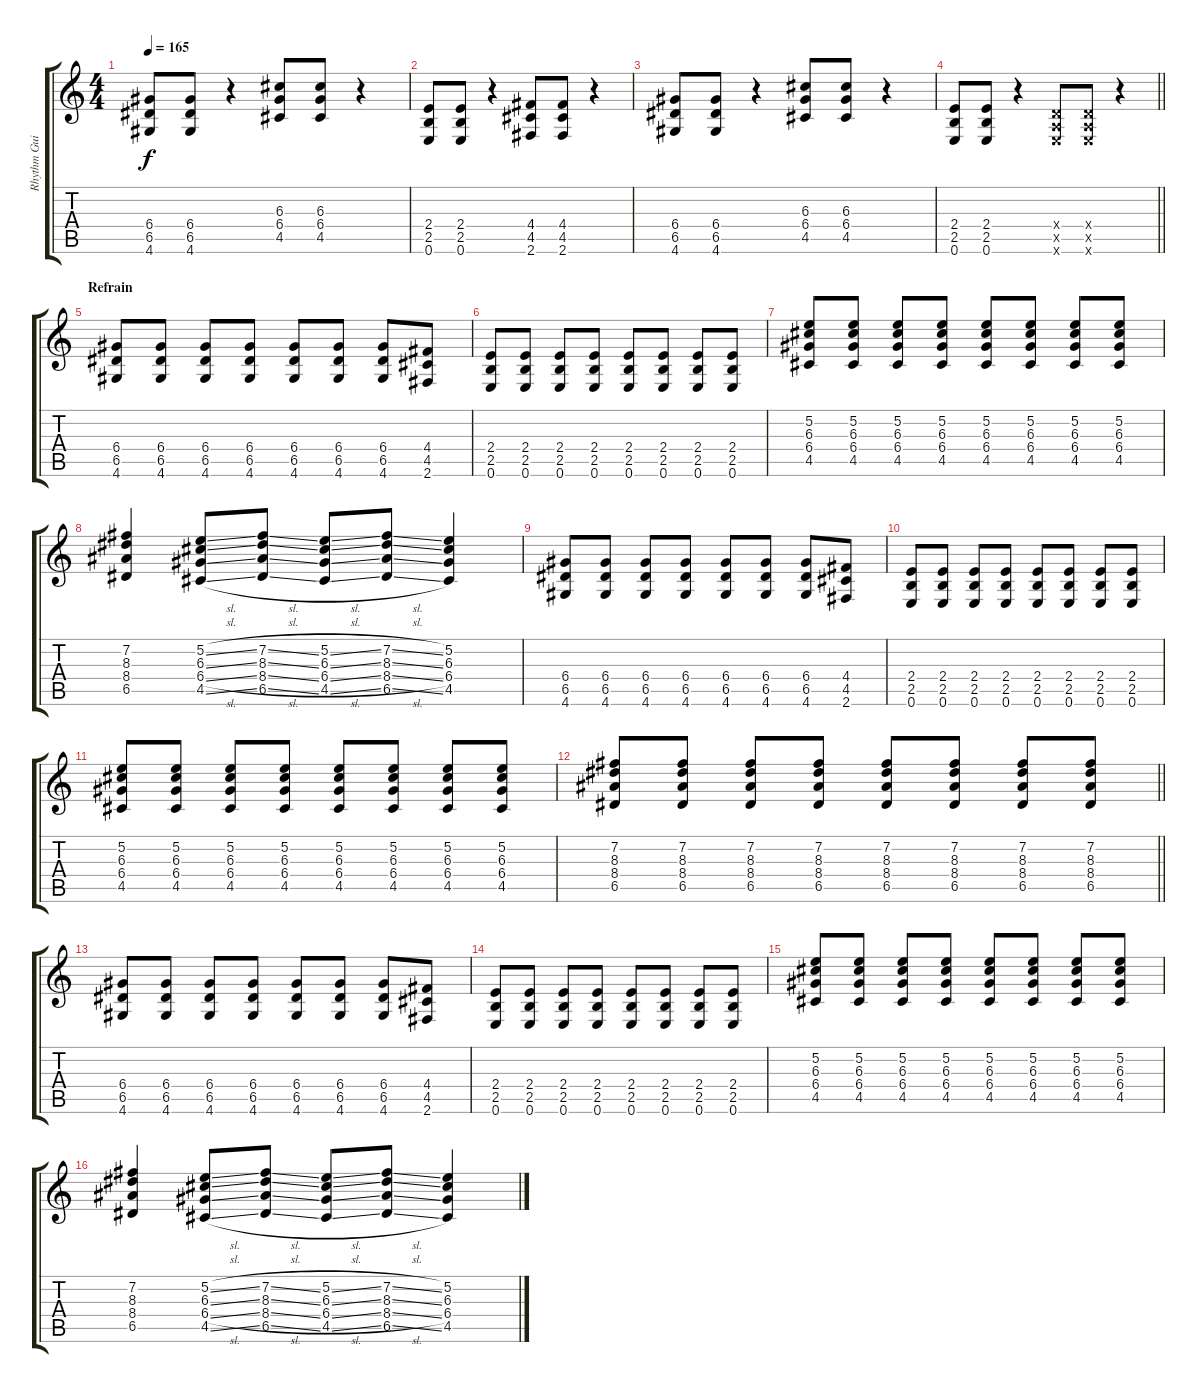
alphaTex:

\track ("Rhythm Guitar" "Rhythm Gui") {instrument distortionguitar}
\staff {score tabs}
\tuning (E4 B3 G3 D3 A2 E2) {hide}
\ts (4 4)
\tempo 165
\clef g2
\ks c
(6.4 6.5 4.6).8{dy f} (6.4 6.5 4.6).8 r.4 (6.3 6.4 4.5).8 (6.3 6.4 4.5).8 r.4 |
(2.4 2.5 0.6).8 (2.4 2.5 0.6).8 r.4 (4.4 4.5 2.6).8 (4.4 4.5 2.6).8 r.4 |
(6.4 6.5 4.6).8 (6.4 6.5 4.6).8 r.4 (6.3 6.4 4.5).8 (6.3 6.4 4.5).8 r.4 |
\barLineRight lightlight
(2.4 2.5 0.6).8 (2.4 2.5 0.6).8 r.4 (0.4{x} 0.5{x} 0.6{x}).8 (0.4{x} 0.5{x} 0.6{x}).8 r.4 |
\section ("" "Refrain")
(6.4 6.5 4.6).8 (6.4 6.5 4.6).8 (6.4 6.5 4.6).8 (6.4 6.5 4.6).8 (6.4 6.5 4.6).8 (6.4 6.5 4.6).8 (6.4 6.5 4.6).8 (4.4 4.5 2.6).8 |
(2.4 2.5 0.6).8 (2.4 2.5 0.6).8 (2.4 2.5 0.6).8 (2.4 2.5 0.6).8 (2.4 2.5 0.6).8 (2.4 2.5 0.6).8 (2.4 2.5 0.6).8 (2.4 2.5 0.6).8 |
(5.2 6.3 6.4 4.5).8 (5.2 6.3 6.4 4.5).8 (5.2 6.3 6.4 4.5).8 (5.2 6.3 6.4 4.5).8 (5.2 6.3 6.4 4.5).8 (5.2 6.3 6.4 4.5).8 (5.2 6.3 6.4 4.5).8 (5.2 6.3 6.4 4.5).8 |
(7.2 8.3 8.4 6.5).4 (5.2{sl} 6.3{sl} 6.4{sl} 4.5{sl}).8 (7.2{sl} 8.3{sl} 8.4{sl} 6.5{sl}).8 (5.2{sl} 6.3{sl} 6.4{sl} 4.5{sl}).8 (7.2{sl} 8.3{sl} 8.4{sl} 6.5{sl}).8 (5.2 6.3 6.4 4.5).4 |
(6.4 6.5 4.6).8 (6.4 6.5 4.6).8 (6.4 6.5 4.6).8 (6.4 6.5 4.6).8 (6.4 6.5 4.6).8 (6.4 6.5 4.6).8 (6.4 6.5 4.6).8 (4.4 4.5 2.6).8 |
(2.4 2.5 0.6).8 (2.4 2.5 0.6).8 (2.4 2.5 0.6).8 (2.4 2.5 0.6).8 (2.4 2.5 0.6).8 (2.4 2.5 0.6).8 (2.4 2.5 0.6).8 (2.4 2.5 0.6).8 |
(5.2 6.3 6.4 4.5).8 (5.2 6.3 6.4 4.5).8 (5.2 6.3 6.4 4.5).8 (5.2 6.3 6.4 4.5).8 (5.2 6.3 6.4 4.5).8 (5.2 6.3 6.4 4.5).8 (5.2 6.3 6.4 4.5).8 (5.2 6.3 6.4 4.5).8 |
\barLineRight lightlight
(7.2 8.3 8.4 6.5).8 (7.2 8.3 8.4 6.5).8 (7.2 8.3 8.4 6.5).8 (7.2 8.3 8.4 6.5).8 (7.2 8.3 8.4 6.5).8 (7.2 8.3 8.4 6.5).8 (7.2 8.3 8.4 6.5).8 (7.2 8.3 8.4 6.5).8 |
(6.4 6.5 4.6).8 (6.4 6.5 4.6).8 (6.4 6.5 4.6).8 (6.4 6.5 4.6).8 (6.4 6.5 4.6).8 (6.4 6.5 4.6).8 (6.4 6.5 4.6).8 (4.4 4.5 2.6).8 |
(2.4 2.5 0.6).8 (2.4 2.5 0.6).8 (2.4 2.5 0.6).8 (2.4 2.5 0.6).8 (2.4 2.5 0.6).8 (2.4 2.5 0.6).8 (2.4 2.5 0.6).8 (2.4 2.5 0.6).8 |
(5.2 6.3 6.4 4.5).8 (5.2 6.3 6.4 4.5).8 (5.2 6.3 6.4 4.5).8 (5.2 6.3 6.4 4.5).8 (5.2 6.3 6.4 4.5).8 (5.2 6.3 6.4 4.5).8 (5.2 6.3 6.4 4.5).8 (5.2 6.3 6.4 4.5).8 |
(7.2 8.3 8.4 6.5).4 (5.2{sl} 6.3{sl} 6.4{sl} 4.5{sl}).8 (7.2{sl} 8.3{sl} 8.4{sl} 6.5{sl}).8 (5.2{sl} 6.3{sl} 6.4{sl} 4.5{sl}).8 (7.2{sl} 8.3{sl} 8.4{sl} 6.5{sl}).8 (5.2 6.3 6.4 4.5).4
